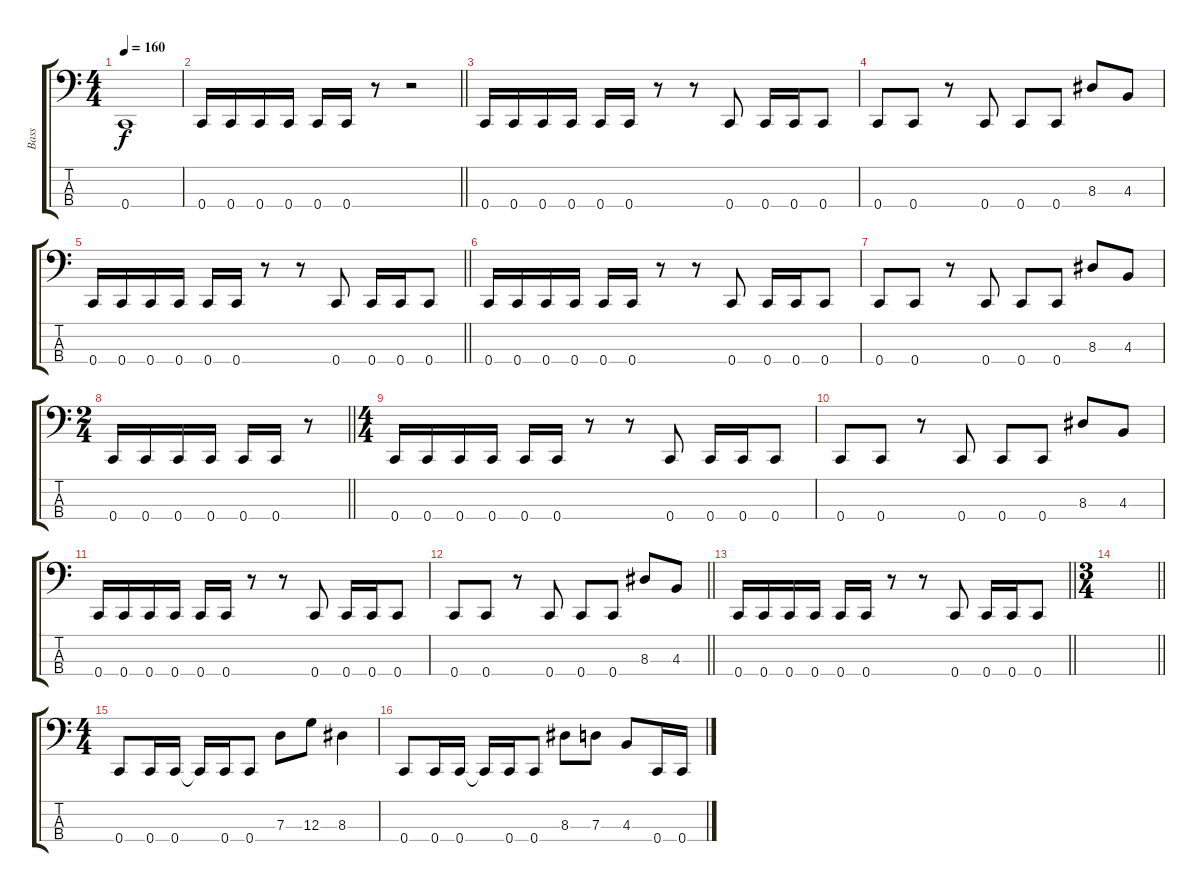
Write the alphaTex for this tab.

\track ("Bass" "Bass") {instrument electricbassfinger}
\staff {score tabs}
\tuning (F2 C2 G1 C1) {hide}
\ts (4 4)
\tempo 160
\clef f4
\ks c
0.4.1{dy f} |
\barLineRight lightlight
0.4.16 0.4.16 0.4.16 0.4.16 0.4.16 0.4.16 r.8 r.2 |
0.4.16 0.4.16 0.4.16 0.4.16 0.4.16 0.4.16 r.8 r.8 0.4.8 0.4.16 0.4.16 0.4.8 |
0.4.8 0.4.8 r.8 0.4.8 0.4.8 0.4.8 8.3.8 4.3.8 |
\barLineRight lightlight
0.4.16 0.4.16 0.4.16 0.4.16 0.4.16 0.4.16 r.8 r.8 0.4.8 0.4.16 0.4.16 0.4.8 |
0.4.16 0.4.16 0.4.16 0.4.16 0.4.16 0.4.16 r.8 r.8 0.4.8 0.4.16 0.4.16 0.4.8 |
0.4.8 0.4.8 r.8 0.4.8 0.4.8 0.4.8 8.3.8 4.3.8 |
\ts (2 4)
\barLineRight lightlight
0.4.16 0.4.16 0.4.16 0.4.16 0.4.16 0.4.16 r.8 |
\ts (4 4)
0.4.16 0.4.16 0.4.16 0.4.16 0.4.16 0.4.16 r.8 r.8 0.4.8 0.4.16 0.4.16 0.4.8 |
0.4.8 0.4.8 r.8 0.4.8 0.4.8 0.4.8 8.3.8 4.3.8 |
0.4.16 0.4.16 0.4.16 0.4.16 0.4.16 0.4.16 r.8 r.8 0.4.8 0.4.16 0.4.16 0.4.8 |
\barLineRight lightlight
0.4.8 0.4.8 r.8 0.4.8 0.4.8 0.4.8 8.3.8 4.3.8 |
\barLineRight lightlight
0.4.16 0.4.16 0.4.16 0.4.16 0.4.16 0.4.16 r.8 r.8 0.4.8 0.4.16 0.4.16 0.4.8 |
\ts (3 4)
\barLineRight lightlight
|
\ts (4 4)
0.4.8 0.4.16 0.4.16 0.4{t}.16 0.4.16 0.4.8 7.3.8 12.3.8 8.3.4 |
0.4.8 0.4.16 0.4.16 0.4{t}.16 0.4.16 0.4.8 8.3.8 7.3.8 4.3.8 0.4.16 0.4.16
